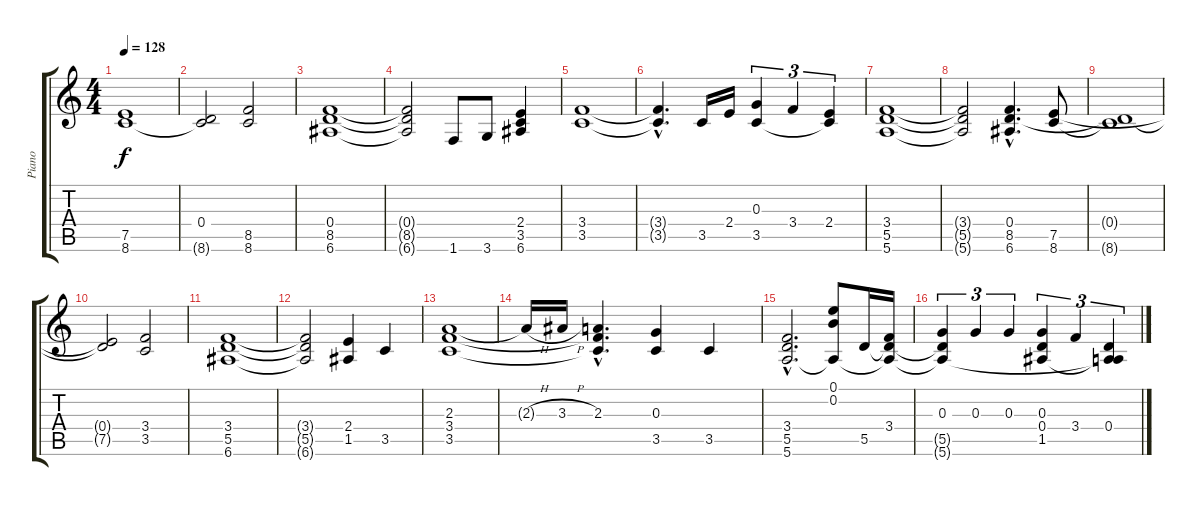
\track ("Piano " "Piano ") {instrument acousticgrandpiano}
\staff {score tabs}
\tuning (E5 B4 G4 D4 A3 E3) {hide}
\ts (4 4)
\tempo 128
\clef g2
\ks c
(7.5 8.6).1{dy f} |
(0.4{t} 8.6{t}).2 (8.5 8.6).2 |
(0.4 8.5 6.6).1 |
(0.4{t} 8.5{t} 6.6{t}).2 1.6.8 3.6.8 (2.4 3.5 6.6).4 |
(3.4 3.5).1 |
(3.4{hac t} 3.5{hac t}).4{d} 3.5.16 2.4.16 (0.3 3.5).4{tu (3 2)} 3.4.4{tu (3 2)} (2.4 3.5{t}).4{tu (3 2)} |
(3.4 5.5 5.6).1 |
(3.4{t} 5.5{t} 5.6{t}).2 (0.4{hac} 8.5{hac} 6.6{hac}).4{d} (7.5 8.6).8 |
(0.4{t} 8.6{t}).1 |
(0.4{t} 7.5{t}).2 (3.4 3.5).2 |
(3.4 5.5 6.6).1 |
(3.4{t} 5.5{t} 6.6{t}).2 (2.4 1.5).4 3.5.4 |
(2.3 3.4 3.5).1 |
2.3{h t}.16 3.3{h}.16 (2.3{hac} 3.4{hac t} 3.5{hac t}).4{d} (0.3 3.5).4 3.5.4 |
(3.4{hac} 5.5{hac} 5.6{hac}).2{d} (0.1 0.2 5.6{t}).8 5.5.16 (3.4 5.5{t} 5.6{t}).16 |
(0.3 5.5{t} 5.6{t}).4{tu (3 2)} 0.3.4{tu (3 2)} 0.3.4{tu (3 2)} (0.3 0.4 1.5).4{tu (3 2)} 3.4.4{tu (3 2)} (0.4 1.5{t} 5.6{t}).4{tu (3 2)}
